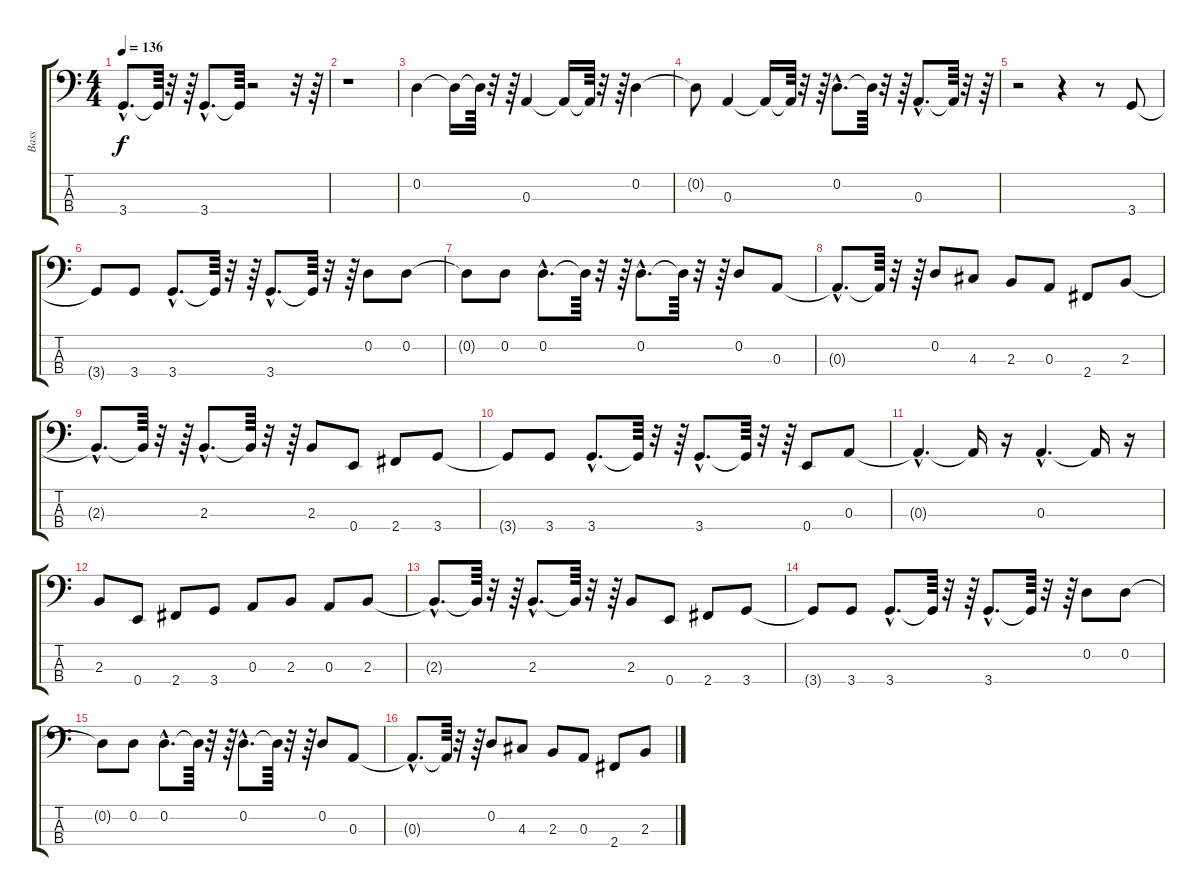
\track ("Bass" "Bass") {instrument electricbassfinger}
\staff {score tabs}
\tuning (G2 D2 A1 E1) {hide}
\ts (4 4)
\tempo 136
\clef f4
\ks c
3.4{hac}.8{d dy f} 3.4{t}.64 r.32 r.64 3.4{hac}.8{d} 3.4{t}.64 r.2 r.32 r.64 |
r.1 |
0.2.4 0.2{t}.16 0.2{t}.64 r.32 r.64 0.3.4 0.3{t}.16 0.3{t}.64 r.32 r.64 0.2.4 |
0.2{t}.8 0.3.4 0.3{t}.16 0.3{t}.64 r.32 r.64 0.2{hac}.8{d} 0.2{t}.64 r.32 r.64 0.3{hac}.8{d} 0.3{t}.64 r.32 r.64 |
r.2 r.4 r.8 3.4.8 |
3.4{t}.8 3.4.8 3.4{hac}.8{d} 3.4{t}.64 r.32 r.64 3.4{hac}.8{d} 3.4{t}.64 r.32 r.64 0.2.8 0.2.8 |
0.2{t}.8 0.2.8 0.2{hac}.8{d} 0.2{t}.64 r.32 r.64 0.2{hac}.8{d} 0.2{t}.64 r.32 r.64 0.2.8 0.3.8 |
0.3{hac t}.8{d} 0.3{t}.64 r.32 r.64 0.2.8 4.3.8 2.3.8 0.3.8 2.4.8 2.3.8 |
2.3{hac t}.8{d} 2.3{t}.64 r.32 r.64 2.3{hac}.8{d} 2.3{t}.64 r.32 r.64 2.3.8 0.4.8 2.4.8 3.4.8 |
3.4{t}.8 3.4.8 3.4{hac}.8{d} 3.4{t}.64 r.32 r.64 3.4{hac}.8{d} 3.4{t}.64 r.32 r.64 0.4.8 0.3.8 |
0.3{hac t}.4{d} 0.3{t}.16 r.16 0.3{hac}.4{d} 0.3{t}.16 r.16 |
2.3.8 0.4.8 2.4.8 3.4.8 0.3.8 2.3.8 0.3.8 2.3.8 |
2.3{hac t}.8{d} 2.3{t}.64 r.32 r.64 2.3{hac}.8{d} 2.3{t}.64 r.32 r.64 2.3.8 0.4.8 2.4.8 3.4.8 |
3.4{t}.8 3.4.8 3.4{hac}.8{d} 3.4{t}.64 r.32 r.64 3.4{hac}.8{d} 3.4{t}.64 r.32 r.64 0.2.8 0.2.8 |
0.2{t}.8 0.2.8 0.2{hac}.8{d} 0.2{t}.64 r.32 r.64 0.2{hac}.8{d} 0.2{t}.64 r.32 r.64 0.2.8 0.3.8 |
0.3{hac t}.8{d} 0.3{t}.64 r.32 r.64 0.2.8 4.3.8 2.3.8 0.3.8 2.4.8 2.3.8
